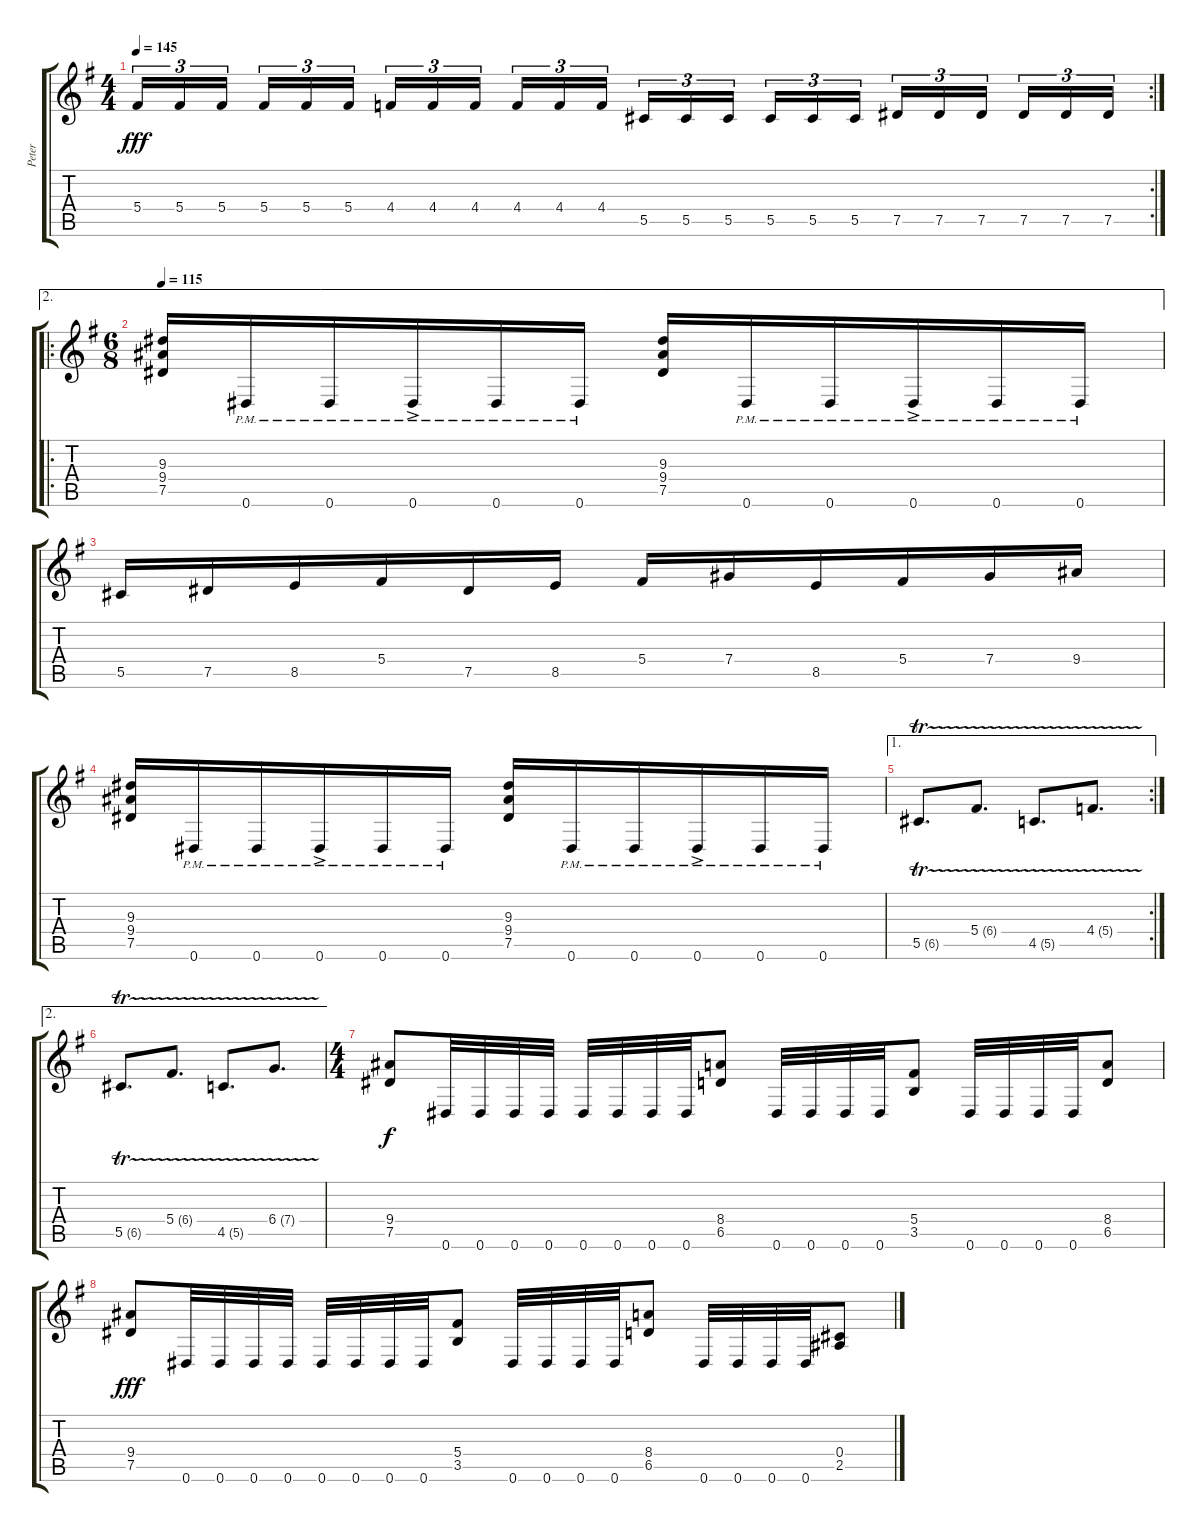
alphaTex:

\track ("Peter" "Peter") {instrument distortionguitar}
\staff {score tabs}
\tuning (Eb4 Bb3 Gb3 Db3 Ab2 Eb2) {hide}
\rc 2
\ts (4 4)
\tempo 145
\clef g2
\ks g
5.4.16{tu (3 2) dy fff} 5.4.16{tu (3 2)} 5.4.16{tu (3 2) beam splitsecondary} 5.4.16{tu (3 2)} 5.4.16{tu (3 2)} 5.4.16{tu (3 2)} 4.4.16{tu (3 2)} 4.4.16{tu (3 2)} 4.4.16{tu (3 2) beam splitsecondary} 4.4.16{tu (3 2)} 4.4.16{tu (3 2)} 4.4.16{tu (3 2)} 5.5.16{tu (3 2)} 5.5.16{tu (3 2)} 5.5.16{tu (3 2) beam splitsecondary} 5.5.16{tu (3 2)} 5.5.16{tu (3 2)} 5.5.16{tu (3 2)} 7.5.16{tu (3 2)} 7.5.16{tu (3 2)} 7.5.16{tu (3 2) beam splitsecondary} 7.5.16{tu (3 2)} 7.5.16{tu (3 2)} 7.5.16{tu (3 2)} |
\ae 2
\ro
\ts (6 8)
\tempo 115
(9.3 9.4 7.5).16 0.6{pm}.16 0.6{pm}.16 0.6{ac pm}.16 0.6{pm}.16 0.6{pm}.16 (9.3 9.4 7.5).16 0.6{pm}.16 0.6{pm}.16 0.6{ac pm}.16 0.6{pm}.16 0.6{pm}.16 |
5.5.16 7.5.16 8.5.16 5.4.16 7.5.16 8.5.16 5.4.16 7.4.16 8.5.16 5.4.16 7.4.16 9.4.16 |
(9.3 9.4 7.5).16 0.6{pm}.16 0.6{pm}.16 0.6{ac pm}.16 0.6{pm}.16 0.6{pm}.16 (9.3 9.4 7.5).16 0.6{pm}.16 0.6{pm}.16 0.6{ac pm}.16 0.6{pm}.16 0.6{pm}.16 |
\ae 1
\rc 2
5.5{tr (6 32)}.8{d} 5.4{tr (6 32)}.8{d} 4.5{tr (5 32)}.8{d} 4.4{tr (5 32)}.8{d} |
\ae 2
5.5{tr (6 32)}.8{d} 5.4{tr (6 32)}.8{d} 4.5{tr (5 32)}.8{d} 6.4{tr (7 32)}.8{d} |
\ts (4 4)
(9.4 7.5).8{dy f} 0.6.32 0.6.32 0.6.32 0.6.32 0.6.32 0.6.32 0.6.32 0.6.32 (8.4 6.5).8 0.6.32 0.6.32 0.6.32 0.6.32 (5.4 3.5).8 0.6.32 0.6.32 0.6.32 0.6.32 (8.4 6.5).8 |
(9.4 7.5).8{dy fff} 0.6.32 0.6.32 0.6.32 0.6.32 0.6.32 0.6.32 0.6.32 0.6.32 (5.4 3.5).8 0.6.32 0.6.32 0.6.32 0.6.32 (8.4 6.5).8 0.6.32 0.6.32 0.6.32 0.6.32 (0.4 2.5).8
